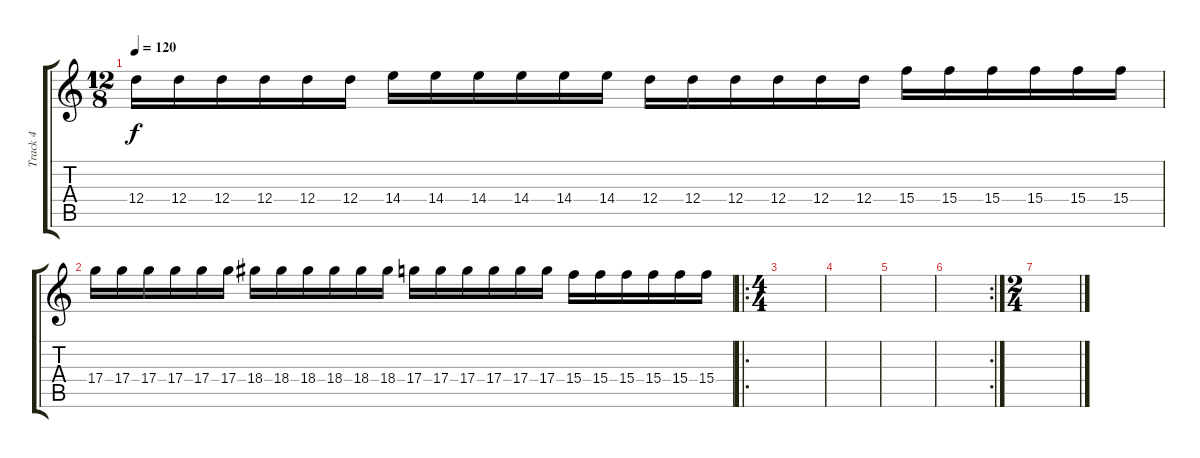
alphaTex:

\track ("Track 4" "Track 4") {instrument overdrivenguitar}
\staff {score tabs}
\tuning (E4 B3 G3 D3 A2 E2) {hide}
\ts (12 8)
\tempo 120
\clef g2
\ks c
12.4.16{dy f} 12.4.16 12.4.16 12.4.16 12.4.16 12.4.16 14.4.16 14.4.16 14.4.16 14.4.16 14.4.16 14.4.16 12.4.16 12.4.16 12.4.16 12.4.16 12.4.16 12.4.16 15.4.16 15.4.16 15.4.16 15.4.16 15.4.16 15.4.16 |
17.4.16 17.4.16 17.4.16 17.4.16 17.4.16 17.4.16 18.4.16 18.4.16 18.4.16 18.4.16 18.4.16 18.4.16 17.4.16 17.4.16 17.4.16 17.4.16 17.4.16 17.4.16 15.4.16 15.4.16 15.4.16 15.4.16 15.4.16 15.4.16 |
\ro
\ts (4 4)
|
|
|
\rc 2
|
\ts (2 4)
